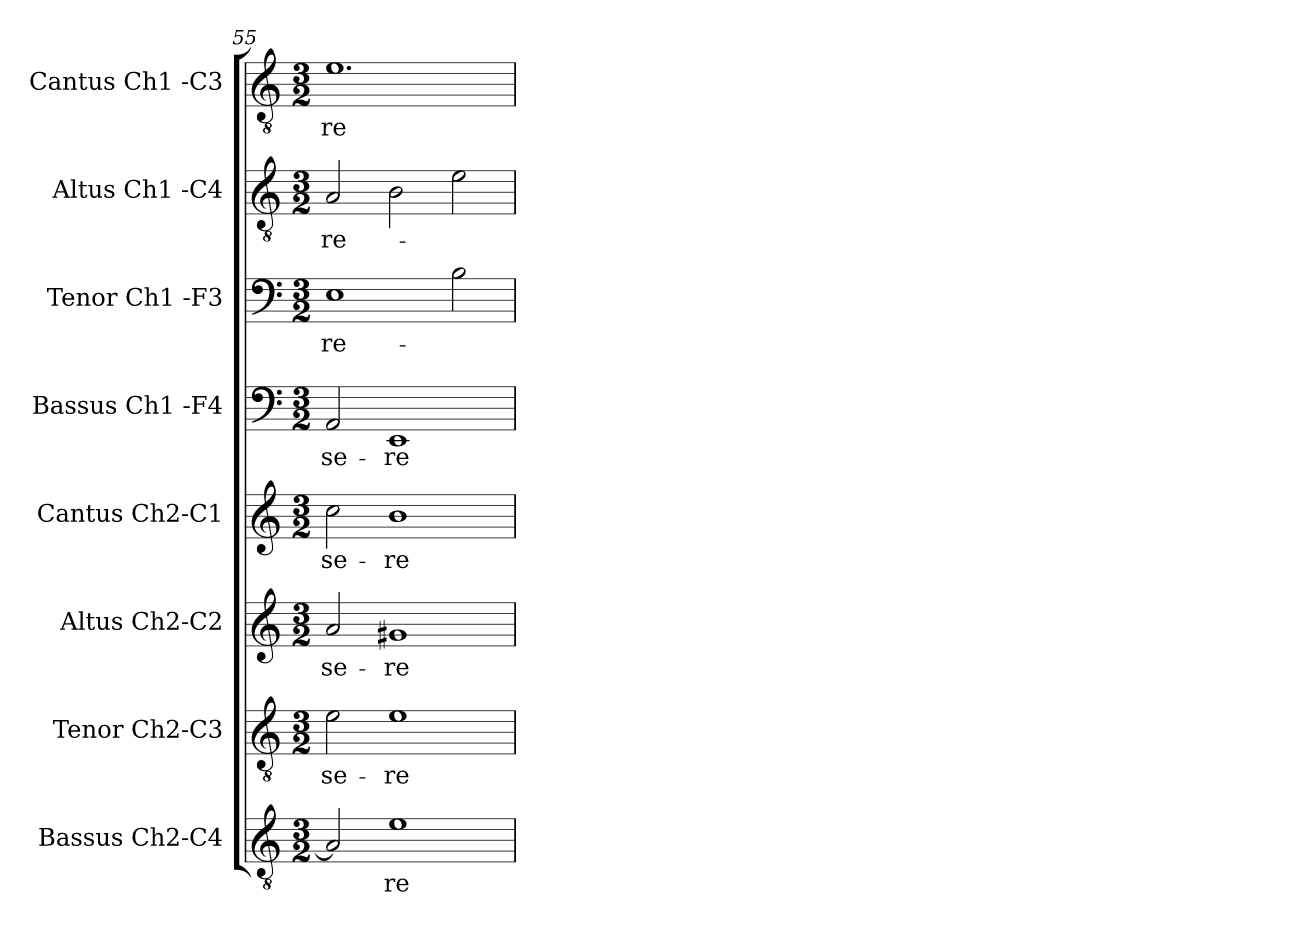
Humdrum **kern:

**kern	**text	**kern	**text	**kern	**text	**kern	**text	**kern	**text	**kern	**text	**kern	**text	**kern	**text
*part8	*part8	*part7	*part7	*part6	*part6	*part5	*part5	*part4	*part4	*part3	*part3	*part2	*part2	*part1	*part1
*staff8	*staff8	*staff7	*staff7	*staff6	*staff6	*staff5	*staff5	*staff4	*staff4	*staff3	*staff3	*staff2	*staff2	*staff1	*staff1
*I"Bassus Ch2-C4	*	*I"Tenor Ch2-C3	*	*I"Altus Ch2-C2	*	*I"Cantus Ch2-C1	*	*I"Bassus Ch1 -F4	*	*I"Tenor Ch1 -F3	*	*I"Altus Ch1 -C4	*	*I"Cantus Ch1 -C3	*
*I'B2	*	*I'T2	*	*I'A2	*	*I'C2	*	*I'B1	*	*I'T1	*	*I'A1	*	*I'C1	*
*clefGv2	*	*clefGv2	*	*clefG2	*	*clefG2	*	*clefF4	*	*clefF4	*	*clefGv2	*	*clefGv2	*
*k[]	*	*k[]	*	*k[]	*	*k[]	*	*k[]	*	*k[]	*	*k[]	*	*k[]	*
*M3/2	*	*M3/2	*	*M3/2	*	*M3/2	*	*M3/2	*	*M3/2	*	*M3/2	*	*M3/2	*
=55	=55	=55	=55	=55	=55	=55	=55	=55	=55	=55	=55	=55	=55	=55	=55
!	!	!	!LO:LY:b	!	!LO:LY:b	!	!LO:LY:b	!	!LO:LY:b	!	!LO:LY:b	!	!LO:LY:b	!	!LO:LY:b
2A/]	.	2e\	-se-	2a/	-se-	2cc\	-se-	2AA/	-se-	1E	-re-	2A/	-re-	1.e	-re-
!	!LO:LY:b	!	!LO:LY:b	!	!LO:LY:b	!	!LO:LY:b	!	!LO:LY:b	!	!	!	!	!	!
1e	-re-	1e	-re-	1g#X	-re-	1b	-re-	1EE	-re-	.	.	2B\	.	.	.
.	.	.	.	.	.	.	.	.	.	2B\	.	2e\	.	.	.
=	=	=	=	=	=	=	=	=	=	=	=	=	=	=	=
*-	*-	*-	*-	*-	*-	*-	*-	*-	*-	*-	*-	*-	*-	*-	*-
